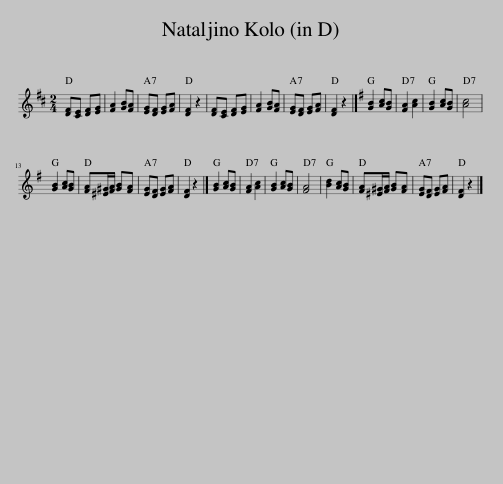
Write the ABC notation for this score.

X:1
L:1/8
M:2/4
I:linebreak $
K:D
V:1 treble
V:1
 [DF][CE] [DF][EG] | [FA]2 [GB][FA] | [EG][DF] [EG][FA] | [DF]2 z2 | [DF][CE] [DF][EG] | %5
 [FA]2 [GB][FA] | [EG][DF] [EG][FA] | [DF]2 z2 |][K:G] [GB]2 [Ac][GB] | [FA]2 [Ac]2 | %10
 [GB]2 [Ac][GB] | [Ac]4 |$ [GB]2 [Ac][GB] | [FA][^E^G]/[FA]/ [GB][FA] | [EG][DF] [EG][FA] | %15
 [DF]2 z2 |] [GB]2 [Ac][GB] | [FA]2 [Ac]2 | [GB]2 [Ac][GB] | [FA]4 | %20
 [Bd]2 [Ac][GB] | [FA][^E^G]/[FA]/ [GB][FA] | [EG][DF] [EG][FA] | [DF]2 z2 |] %24
